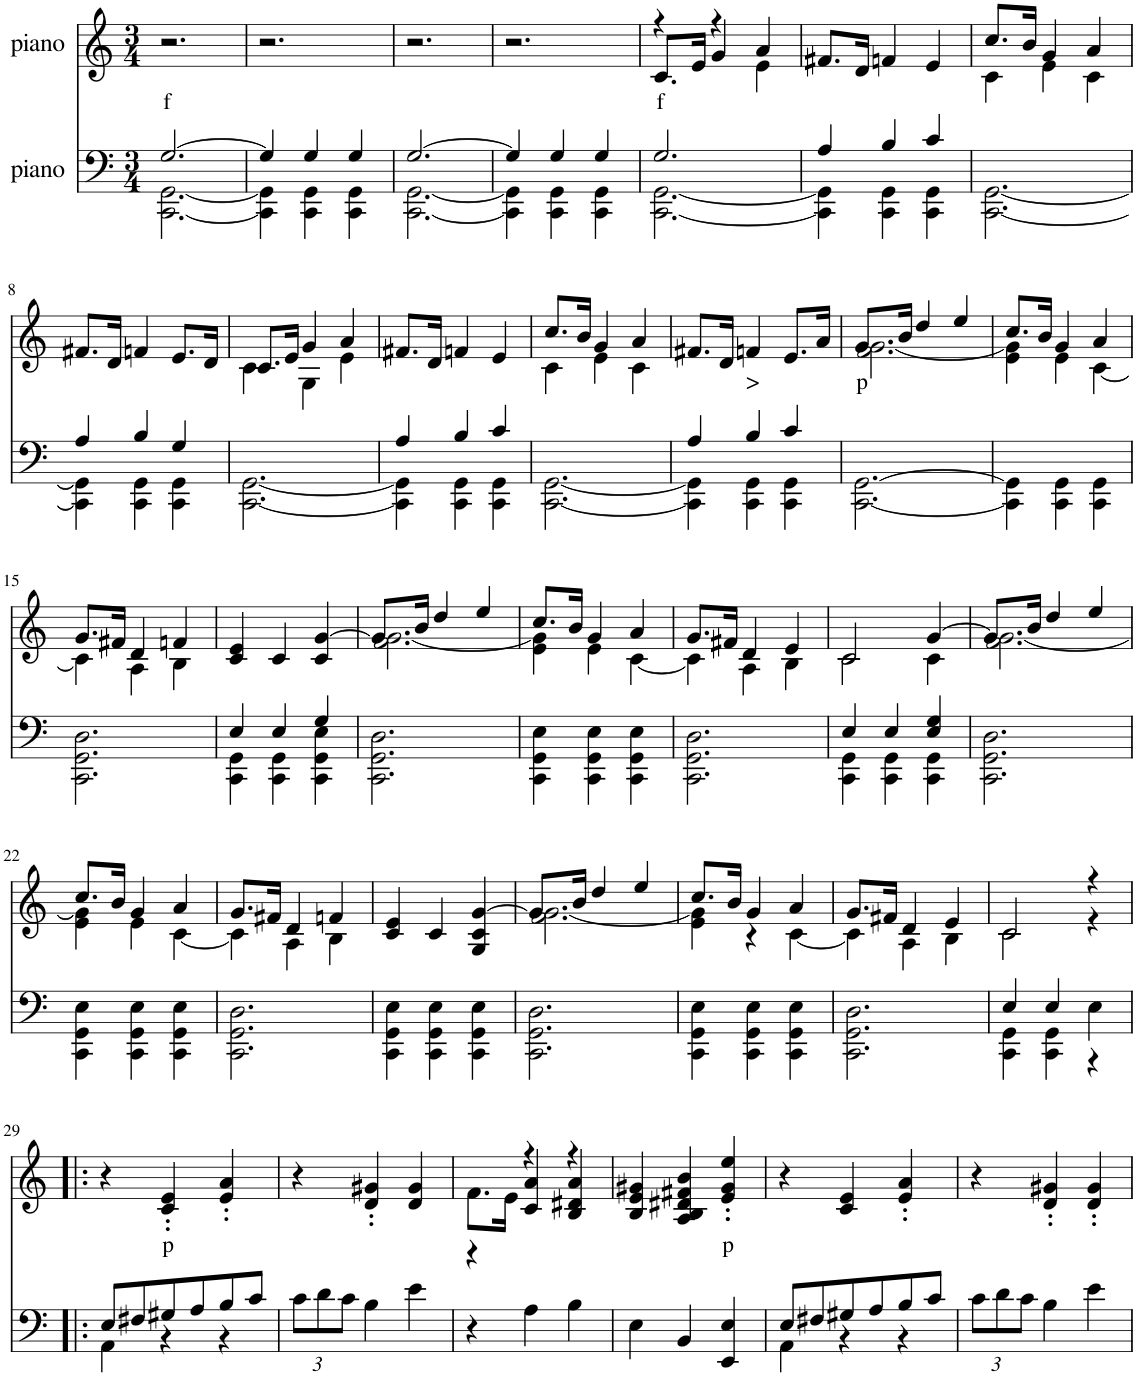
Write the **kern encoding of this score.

**kern	**kern	**text
*part2	*part1	*part1
*staff2	*staff1	*staff1
*I"piano	*I"piano	*
*I'Pno	*I'Pno	*
*clefF4	*clefG2	*
*k[]	*k[]	*
*M3/4	*M3/4	*
=1	=1	=1
*^	*	*
!	!	!	!LO:LY:b
[2.G/	[2.CC\ [2.GG\	2.r	f
=2	=2	=2	=2
4G/]	4CC\] 4GG\]	2.r	.
4G/	4CC\ 4GG\	.	.
4G/	4CC\ 4GG\	.	.
=3	=3	=3	=3
[2.G/	[2.CC\ [2.GG\	2.r	.
=4	=4	=4	=4
4G/]	4CC\] 4GG\]	2.r	.
4G/	4CC\ 4GG\	.	.
4G/	4CC\ 4GG\	.	.
=5	=5	=5	=5
*	*	*^	*
!	!	!	!	!LO:LY:b
2.G/	[2.CC\ [2.GG\	4r	8.c/L	f
.	.	.	16e/Jk	.
.	.	4r	4g/	.
.	.	4a/	4e\	.
*	*	*v	*v	*
=6	=6	=6	=6
4A/	4CC\] 4GG\]	8.f#X/L	.
.	.	16d/Jk	.
4B/	4CC\ 4GG\	4fn/	.
4c/	4CC\ 4GG\	4e/	.
*v	*v	*	*
=7	=7	=7
*	*^	*
[2.CC\ [2.GG\	8.cc/L	4c\	.
.	16b/Jk	.	.
.	4g/	4e\	.
.	4a/	4c\	.
*	*v	*v	*
!!LO:LB:g=z
=8	=8	=8
*^	*	*
4A/	4CC\] 4GG\]	8.f#X/L	.
.	.	16d/Jk	.
4B/	4CC\ 4GG\	4fn/	.
4G/	4CC\ 4GG\	8.e/L	.
.	.	16d/Jk	.
*v	*v	*	*
=9	=9	=9
*	*^	*
[2.CC\ [2.GG\	8.c/L	4c\	.
.	16e/Jk	.	.
.	4g/	4G\	.
.	4a/	4e\	.
*	*v	*v	*
=10	=10	=10
*^	*	*
4A/	4CC\] 4GG\]	8.f#X/L	.
.	.	16d/Jk	.
4B/	4CC\ 4GG\	4fn/	.
4c/	4CC\ 4GG\	4e/	.
*v	*v	*	*
=11	=11	=11
*	*^	*
[2.CC\ [2.GG\	8.cc/L	4c\	.
.	16b/Jk	.	.
.	4g/	4e\	.
.	4a/	4c\	.
*	*v	*v	*
=12	=12	=12
*^	*	*
4A/	4CC\] 4GG\]	8.f#X/L	.
.	.	16d/Jk	.
!	!	!	!LO:LY:b
4B/	4CC\ 4GG\	4fn/	>
4c/	4CC\ 4GG\	8.e/L	.
.	.	16a/Jk	.
*v	*v	*	*
=13	=13	=13
*	*^	*
!	!	!	!LO:LY:b
[2.CC\ [2.GG\	8.g/L	2.f\ [2.g\	p
.	16b/Jk	.	.
.	4dd/	.	.
.	4ee/	.	.
=14	=14	=14	=14
4CC\] 4GG\]	8.cc/L	4e\ 4g\]	.
.	16b/Jk	.	.
4CC\ 4GG\	4g/	4e\	.
4CC\ 4GG\	4a/	[4c\	.
!!LO:LB:g=z	!!
=15	=15	=15	=15
2.CC\ 2.GG\ 2.D\	8.g/L	4c\]	.
.	16f#X/Jk	.	.
.	4d/	4A\	.
.	4fn/	4B\	.
*	*v	*v	*
=16	=16	=16
*^	*	*
4E/	4CC\ 4GG\	4c/ 4e/	.
4E/	4CC\ 4GG\	4c/	.
4G/	4CC\ 4GG\ 4E\	4c/ [4g/	.
*v	*v	*	*
=17	=17	=17
*	*^	*
2.CC\ 2.GG\ 2.D\	8.g/L]	2.f\ [2.g\	.
.	16b/Jk	.	.
.	4dd/	.	.
.	4ee/	.	.
=18	=18	=18	=18
4CC\ 4GG\ 4E\	8.cc/L	4e\ 4g\]	.
.	16b/Jk	.	.
4CC\ 4GG\ 4E\	4g/	4e\	.
4CC\ 4GG\ 4E\	4a/	[4c\	.
=19	=19	=19	=19
2.CC\ 2.GG\ 2.D\	8.g/L	4c\]	.
.	16f#X/Jk	.	.
.	4d/	4A\	.
.	4e/	4B\	.
=20	=20	=20	=20
*^	*	*	*
4E/	4CC\ 4GG\	2c/	2c\	.
4E/	4CC\ 4GG\	.	.	.
4E/ 4G/	4CC\ 4GG\	[4g/	4c\	.
*v	*v	*	*	*
=21	=21	=21	=21
2.CC\ 2.GG\ 2.D\	8.g/L]	2.f\ [2.g\	.
.	16b/Jk	.	.
.	4dd/	.	.
.	4ee/	.	.
!!LO:LB:g=z	!!
=22	=22	=22	=22
4CC\ 4GG\ 4E\	8.cc/L	4e\ 4g\]	.
.	16b/Jk	.	.
4CC\ 4GG\ 4E\	4g/	4e\	.
4CC\ 4GG\ 4E\	4a/	[4c\	.
=23	=23	=23	=23
2.CC\ 2.GG\ 2.D\	8.g/L	4c\]	.
.	16f#X/Jk	.	.
.	4d/	4A\	.
.	4fn/	4B\	.
*	*v	*v	*
=24	=24	=24
4CC\ 4GG\ 4E\	4c/ 4e/	.
4CC\ 4GG\ 4E\	4c/	.
4CC\ 4GG\ 4E\	4G/ 4c/ [4g/	.
=25	=25	=25
*	*^	*
2.CC\ 2.GG\ 2.D\	8.g/L]	2.f\ [2.g\	.
.	16b/Jk	.	.
.	4dd/	.	.
.	4ee/	.	.
=26	=26	=26	=26
4CC\ 4GG\ 4E\	8.cc/L	4e\ 4g\]	.
.	16b/Jk	.	.
4CC\ 4GG\ 4E\	4g/	4r	.
4CC\ 4GG\ 4E\	4a/	[4c\	.
=27	=27	=27	=27
2.CC\ 2.GG\ 2.D\	8.g/L	4c\]	.
.	16f#X/Jk	.	.
.	4d/	4A\	.
.	4e/	4B\	.
=28	=28	=28	=28
*^	*	*	*
4E/	4CC\ 4GG\	2c\	2c/	.
4E/	4CC\ 4GG\	.	.	.
4E\	4r	4r	4r	.
*	*	*v	*v	*
!!LO:LB:g=z
=29!|:	=29!|:	=29!|:	=29!|:
8E/L	4AA\	4r	.
8F#X/	.	.	.
!	!	!	!LO:LY:b
8G#X/	4r	4c/' 4e/'	p
8A/	.	.	.
8B/	4r	4e/' 4a/'	.
8c/J	.	.	.
*v	*v	*	*
=30	=30	=30
*Xbrackettup	*	*
12c\L	4r	.
12d\	.	.
12c\J	.	.
4B\	4d/' 4g#X/'	.
4e\	4d/ 4g#/	.
=31	=31	=31
*	*^	*
4r	8.f\L	4r	.
.	16e\Jk	.	.
4A\	4r	4c/ 4a/	.
4B\	4r	4B/ 4d#X/ 4a/	.
*	*v	*v	*
=32	=32	=32
4E\	4B/ 4e/ 4g#X/	.
4BB/	4A/ 4B/ 4d#X/ 4f#X/ 4b/	.
!	!	!LO:LY:b
4EE/ 4E/	4e/' 4g#/' 4ee/'	p
=33	=33	=33
*^	*	*
8E/L	4AA\	4r	.
8F#X/	.	.	.
8G#X/	4r	4c/ 4e/	.
8A/	.	.	.
8B/	4r	4e/' 4a/'	.
8c/J	.	.	.
*v	*v	*	*
=34	=34	=34
12c\L	4r	.
12d\	.	.
12c\J	.	.
4B\	4d/' 4g#X/'	.
4e\	4d/' 4g#/'	.
=	=	=
*-	*-	*-
